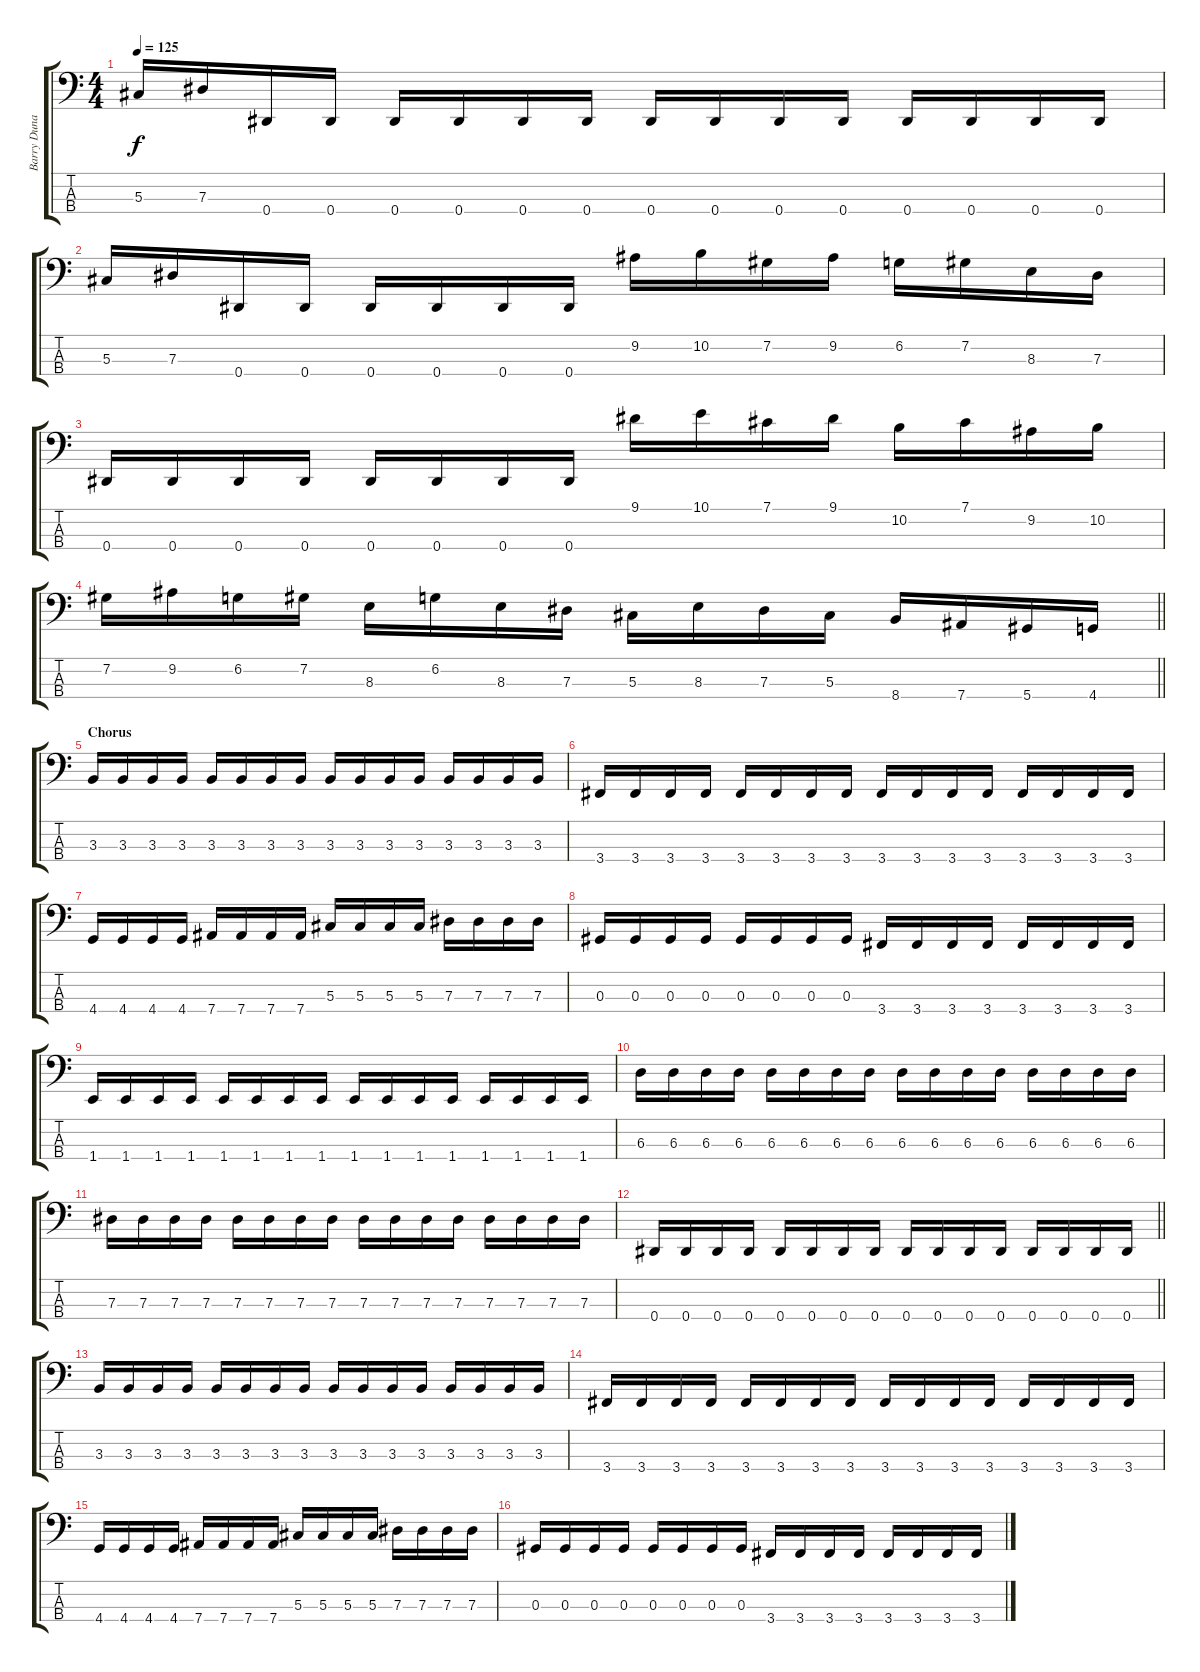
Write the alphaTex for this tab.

\track ("Barry Dunaway" "Barry Duna") {instrument electricbassfinger}
\staff {score tabs}
\tuning (Gb2 Db2 Ab1 Eb1) {hide}
\ts (4 4)
\tempo 125
\clef f4
\ks c
5.3.16{dy f} 7.3.16 0.4.16 0.4.16 0.4.16 0.4.16 0.4.16 0.4.16 0.4.16 0.4.16 0.4.16 0.4.16 0.4.16 0.4.16 0.4.16 0.4.16 |
5.3.16 7.3.16 0.4.16 0.4.16 0.4.16 0.4.16 0.4.16 0.4.16 9.2.16 10.2.16 7.2.16 9.2.16 6.2.16 7.2.16 8.3.16 7.3.16 |
0.4.16 0.4.16 0.4.16 0.4.16 0.4.16 0.4.16 0.4.16 0.4.16 9.1.16 10.1.16 7.1.16 9.1.16 10.2.16 7.1.16 9.2.16 10.2.16 |
\barLineRight lightlight
7.2.16 9.2.16 6.2.16 7.2.16 8.3.16 6.2.16 8.3.16 7.3.16 5.3.16 8.3.16 7.3.16 5.3.16 8.4.16 7.4.16 5.4.16 4.4.16 |
\section ("" "Chorus")
3.3.16 3.3.16 3.3.16 3.3.16 3.3.16 3.3.16 3.3.16 3.3.16 3.3.16 3.3.16 3.3.16 3.3.16 3.3.16 3.3.16 3.3.16 3.3.16 |
3.4.16 3.4.16 3.4.16 3.4.16 3.4.16 3.4.16 3.4.16 3.4.16 3.4.16 3.4.16 3.4.16 3.4.16 3.4.16 3.4.16 3.4.16 3.4.16 |
4.4.16 4.4.16 4.4.16 4.4.16 7.4.16 7.4.16 7.4.16 7.4.16 5.3.16 5.3.16 5.3.16 5.3.16 7.3.16 7.3.16 7.3.16 7.3.16 |
0.3.16 0.3.16 0.3.16 0.3.16 0.3.16 0.3.16 0.3.16 0.3.16 3.4.16 3.4.16 3.4.16 3.4.16 3.4.16 3.4.16 3.4.16 3.4.16 |
1.4.16 1.4.16 1.4.16 1.4.16 1.4.16 1.4.16 1.4.16 1.4.16 1.4.16 1.4.16 1.4.16 1.4.16 1.4.16 1.4.16 1.4.16 1.4.16 |
6.3.16 6.3.16 6.3.16 6.3.16 6.3.16 6.3.16 6.3.16 6.3.16 6.3.16 6.3.16 6.3.16 6.3.16 6.3.16 6.3.16 6.3.16 6.3.16 |
7.3.16 7.3.16 7.3.16 7.3.16 7.3.16 7.3.16 7.3.16 7.3.16 7.3.16 7.3.16 7.3.16 7.3.16 7.3.16 7.3.16 7.3.16 7.3.16 |
\barLineRight lightlight
0.4.16 0.4.16 0.4.16 0.4.16 0.4.16 0.4.16 0.4.16 0.4.16 0.4.16 0.4.16 0.4.16 0.4.16 0.4.16 0.4.16 0.4.16 0.4.16 |
3.3.16 3.3.16 3.3.16 3.3.16 3.3.16 3.3.16 3.3.16 3.3.16 3.3.16 3.3.16 3.3.16 3.3.16 3.3.16 3.3.16 3.3.16 3.3.16 |
3.4.16 3.4.16 3.4.16 3.4.16 3.4.16 3.4.16 3.4.16 3.4.16 3.4.16 3.4.16 3.4.16 3.4.16 3.4.16 3.4.16 3.4.16 3.4.16 |
4.4.16 4.4.16 4.4.16 4.4.16 7.4.16 7.4.16 7.4.16 7.4.16 5.3.16 5.3.16 5.3.16 5.3.16 7.3.16 7.3.16 7.3.16 7.3.16 |
0.3.16 0.3.16 0.3.16 0.3.16 0.3.16 0.3.16 0.3.16 0.3.16 3.4.16 3.4.16 3.4.16 3.4.16 3.4.16 3.4.16 3.4.16 3.4.16
